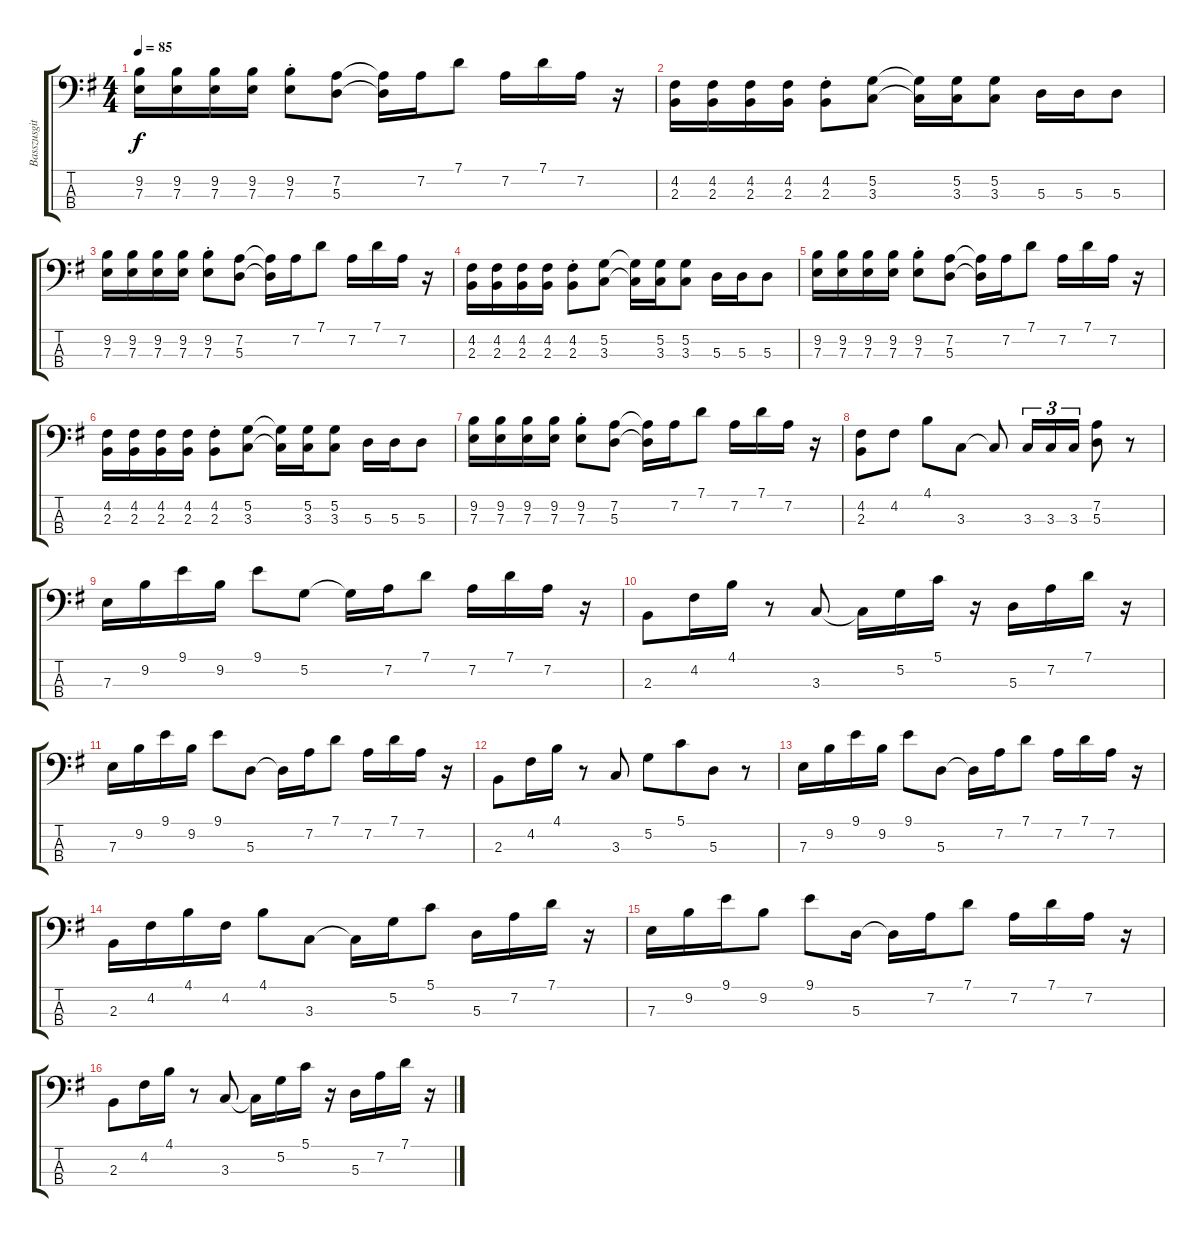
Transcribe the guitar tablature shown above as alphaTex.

\track ("Basszusgitár (Steve Harris)" "Basszusgit") {instrument electricbasspick}
\staff {score tabs}
\tuning (G2 D2 A1 E1) {hide}
\ts (4 4)
\tempo 85
\clef f4
\ks g
(9.2 7.3).16{dy f} (9.2 7.3).16 (9.2 7.3).16 (9.2 7.3).16 (9.2{st} 7.3{st}).8 (7.2 5.3).8 (7.2{t} 5.3{t}).16 7.2.16 7.1.8 7.2.16 7.1.16 7.2.16 r.16 |
(4.2 2.3).16 (4.2 2.3).16 (4.2 2.3).16 (4.2 2.3).16 (4.2{st} 2.3{st}).8 (5.2 3.3).8 (5.2{t} 3.3{t}).16 (5.2 3.3).16 (5.2 3.3).8 5.3.16 5.3.16 5.3.8 |
(9.2 7.3).16 (9.2 7.3).16 (9.2 7.3).16 (9.2 7.3).16 (9.2{st} 7.3{st}).8 (7.2 5.3).8 (7.2{t} 5.3{t}).16 7.2.16 7.1.8 7.2.16 7.1.16 7.2.16 r.16 |
(4.2 2.3).16 (4.2 2.3).16 (4.2 2.3).16 (4.2 2.3).16 (4.2{st} 2.3{st}).8 (5.2 3.3).8 (5.2{t} 3.3{t}).16 (5.2 3.3).16 (5.2 3.3).8 5.3.16 5.3.16 5.3.8 |
(9.2 7.3).16 (9.2 7.3).16 (9.2 7.3).16 (9.2 7.3).16 (9.2{st} 7.3{st}).8 (7.2 5.3).8 (7.2{t} 5.3{t}).16 7.2.16 7.1.8 7.2.16 7.1.16 7.2.16 r.16 |
(4.2 2.3).16 (4.2 2.3).16 (4.2 2.3).16 (4.2 2.3).16 (4.2{st} 2.3{st}).8 (5.2 3.3).8 (5.2{t} 3.3{t}).16 (5.2 3.3).16 (5.2 3.3).8 5.3.16 5.3.16 5.3.8 |
(9.2 7.3).16 (9.2 7.3).16 (9.2 7.3).16 (9.2 7.3).16 (9.2{st} 7.3{st}).8 (7.2 5.3).8 (7.2{t} 5.3{t}).16 7.2.16 7.1.8 7.2.16 7.1.16 7.2.16 r.16 |
(4.2 2.3).8 4.2.8 4.1.8 3.3.8 3.3{t}.8 3.3.16{tu (3 2)} 3.3.16{tu (3 2)} 3.3.16{tu (3 2)} (7.2 5.3).8 r.8 |
7.3.16 9.2.16 9.1.16 9.2.16 9.1.8 5.2.8 5.2{t}.16 7.2.16 7.1.8 7.2.16 7.1.16 7.2.16 r.16 |
2.3.8 4.2.16 4.1.16 r.8 3.3.8 3.3{t}.16 5.2.16 5.1.16 r.16 5.3.16 7.2.16 7.1.16 r.16 |
7.3.16 9.2.16 9.1.16 9.2.16 9.1.8 5.3.8 5.3{t}.16 7.2.16 7.1.8 7.2.16 7.1.16 7.2.16 r.16 |
2.3.8 4.2.16 4.1.16 r.8 3.3.8 5.2.8 5.1.8{beam merge} 5.3.8 r.8 |
7.3.16 9.2.16 9.1.16 9.2.16 9.1.8 5.3.8 5.3{t}.16 7.2.16 7.1.8 7.2.16 7.1.16 7.2.16 r.16 |
2.3.16 4.2.16 4.1.16 4.2.16 4.1.8 3.3.8 3.3{t}.16 5.2.16 5.1.8 5.3.16 7.2.16 7.1.16 r.16 |
7.3.16 9.2.16 9.1.16 9.2.8 9.1.8 5.3.16 5.3{t}.16 7.2.16 7.1.8 7.2.16 7.1.16 7.2.16 r.16 |
2.3.8 4.2.16 4.1.16 r.8 3.3.8 3.3{t}.16 5.2.16 5.1.16 r.16 5.3.16 7.2.16 7.1.16 r.16
